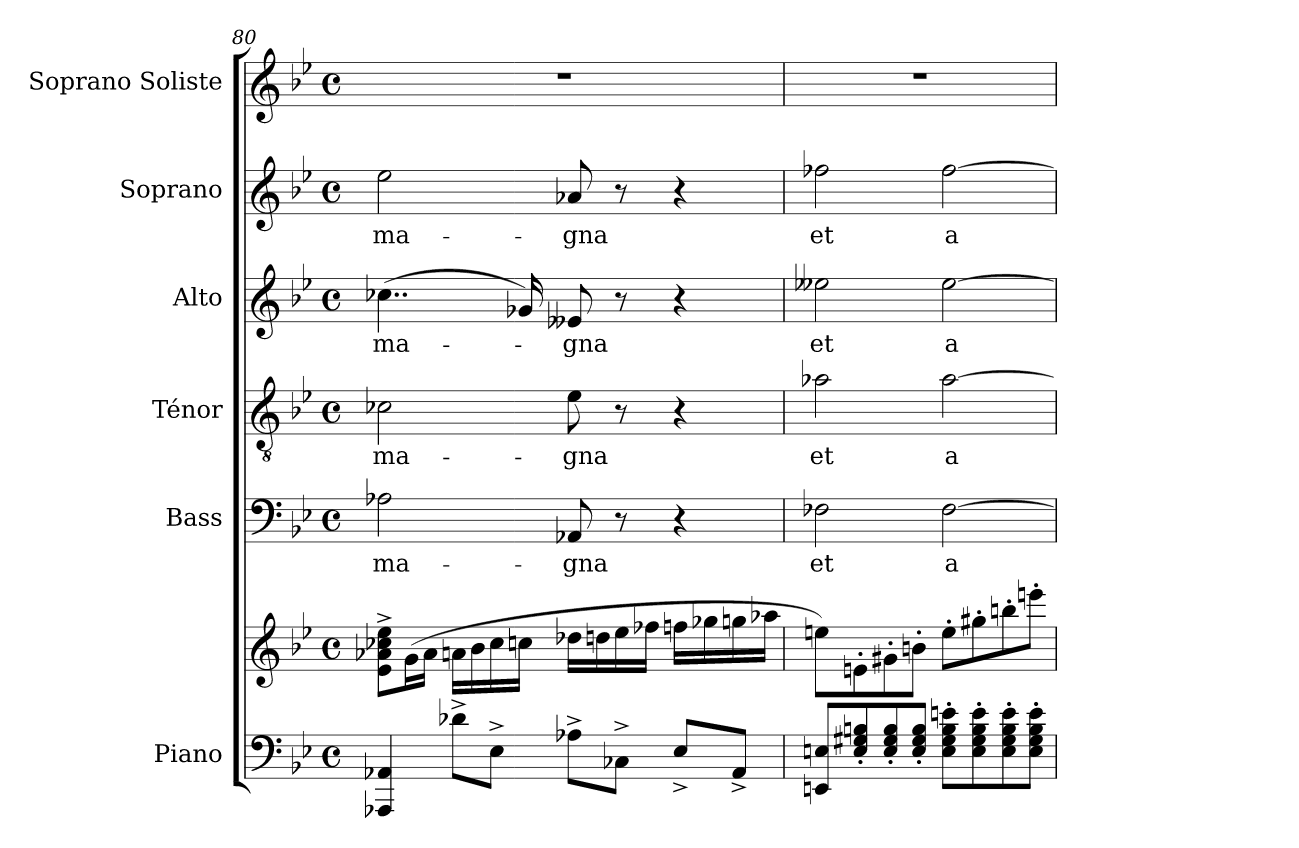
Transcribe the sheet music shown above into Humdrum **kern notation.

**kern	**kern	**kern	**text	**kern	**text	**kern	**text	**kern	**text	**kern
*part6	*part6	*part5	*part5	*part4	*part4	*part3	*part3	*part2	*part2	*part1
*staff7	*staff6	*staff5	*staff5	*staff4	*staff4	*staff3	*staff3	*staff2	*staff2	*staff1
*I"Piano	*	*I"Bass	*	*I"Ténor	*	*I"Alto	*	*I"Soprano	*	*I"Soprano Soliste
*I'Pno.	*	*I'B.	*	*I'T.	*	*I'A.	*	*I'S.	*	*
*clefF4	*clefG2	*clefF4	*	*clefGv2	*	*clefG2	*	*clefG2	*	*clefG2
*	*	*	*	*	*	*ITrd2c3	*	*	*	*
*k[b-e-]	*k[b-e-]	*k[b-e-]	*	*k[b-e-]	*	*k[f#]	*	*k[b-e-]	*	*k[b-e-]
*M4/4	*M4/4	*M4/4	*	*M4/4	*	*M4/4	*	*M4/4	*	*M4/4
*met(c)	*met(c)	*met(c)	*	*met(c)	*	*met(c)	*	*met(c)	*	*met(c)
=80	=80	=80	=80	=80	=80	=80	=80	=80	=80	=80
4AAA-X/ 4AA-X/	8e-\^ 8a-X\^ 8cc-X\^ 8ee-\^L	2A-X\	ma-	2c-X\	ma-	(4..a-Xi\	ma-	2ee-\	ma-	1r
.	(16g\L	.	.	.	.	.	.	.	.	.
.	16a-\JJ	.	.	.	.	.	.	.	.	.
8d-X^\L	16an\LL	.	.	.	.	.	.	.	.	.
.	16b-\	.	.	.	.	.	.	.	.	.
8E-^\J	16cc-\	.	.	.	.	.	.	.	.	.
.	16ccn\JJ	.	.	.	.	16e-Xi/)	.	.	.	.
8A-X^\L	16dd-X\LL	8AA-X/	-gna	8e-\	-gna	8c-Xi/	-gna	8a-X/	-gna	.
.	16ddn\	.	.	.	.	.	.	.	.	.
8C-X^\J	16ee-\	8r	.	8r	.	8r	.	8r	.	.
.	16ff-X\JJ	.	.	.	.	.	.	.	.	.
8E-^/L	16ffn\LL	4r	.	4r	.	4r	.	4r	.	.
.	16gg-X\	.	.	.	.	.	.	.	.	.
8AA-^/J	16ggn\	.	.	.	.	.	.	.	.	.
.	16aa-X\JJ	.	.	.	.	.	.	.	.	.
=81	=81	=81	=81	=81	=81	=81	=81	=81	=81	=81
8EEn/ 8En/L	8een\L)	2F-X\	et	2a-X\	et	2cc-Xi\	et	2ff-X\	et	1r
8E/' 8G#X/' 8Bn/'	8en'\	.	.	.	.	.	.	.	.	.
8E/' 8G#/' 8B/'	8g#X'\	.	.	.	.	.	.	.	.	.
8E/' 8G#/' 8B/'J	8bn'\J	.	.	.	.	.	.	.	.	.
8E\' 8G#\' 8B\' 8en\'L	8ee'\L	[2F-\	a-	[2a-\	a-	[2cc-i\	a-	[2ff-\	a-	.
8E\' 8G#\' 8B\' 8e\'	8gg#X'\	.	.	.	.	.	.	.	.	.
8E\' 8G#\' 8B\' 8e\'	8bbn'\	.	.	.	.	.	.	.	.	.
8E\' 8G#\' 8B\' 8e\'J	8eeen'\J	.	.	.	.	.	.	.	.	.
=	=	=	=	=	=	=	=	=	=	=
*-	*-	*-	*-	*-	*-	*-	*-	*-	*-	*-
